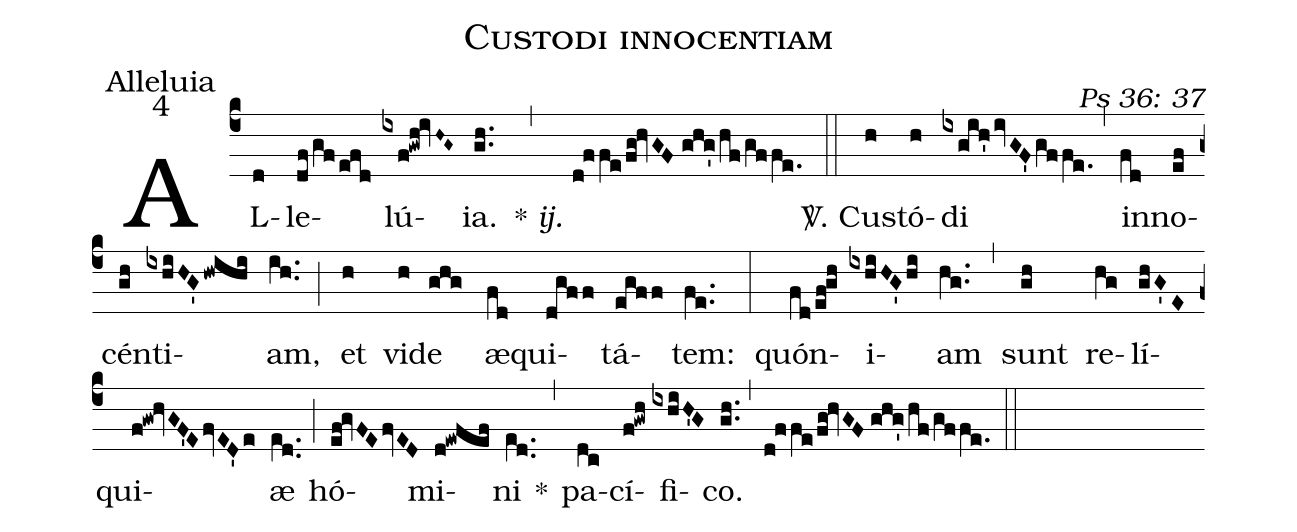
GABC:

name: Custodi innocentiam;
office-part: Alleluia;
mode: 4;
commentary: Ps 36: 37;
%%
(c4) AL(d)le(df/gfefd)lú(ixf!gwh!ivH~G~)ia.(gh..) {*}~<i>ij.</i>(,) (d!ffe/fg!hvGF//ghg'/hf/gffe.) (::)
<sp>V/</sp>. Cus(h)tó(h)di(ixgih'ivGF'gffe.) (,) in(fd)no(ef)cén(gh)ti(ixhiHG'hwihi)am,(ih..) (;) et(h) vi(h)de(ghg) æ(fd)qui(dgff)tá(egff)tem:(fe..) (:)
quón(fd/ef!gh)i(ixhiHG'hi)am(hg..) (,) sunt(gh) re(hg)lí(ghG'E)qui(f!gw!hvGF'EfvED'e)æ(e[ll:1]d..) (;) hó(ef!gvFEfvED)mi(d!ewfef)ni(e[ll:1]d..) *(,) pa(dc)cí(f!gwh)fi(ixhiH'G)co.(gh..) (,) (d!ffe/fg!hvGF//ghg'/hf/gffe.) (::)
